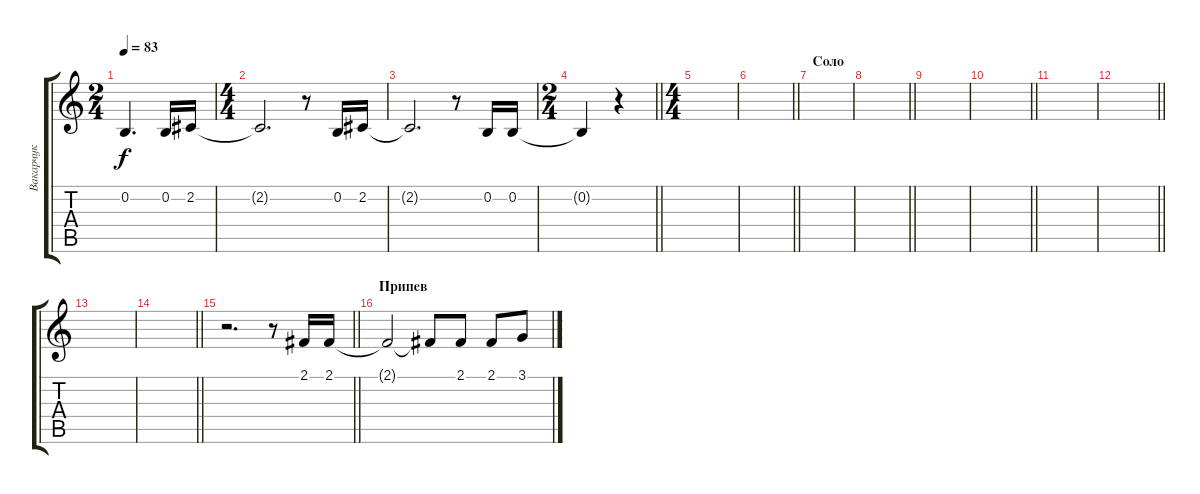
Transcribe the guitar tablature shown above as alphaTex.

\track ("Вакарчук" "Вакарчук") {instrument tenorsax}
\staff {score tabs}
\tuning (E4 B3 G3 D3 A2 E2) {hide}
\ts (2 4)
\tempo 83
\clef g2
\ks c
0.2{t}.4{d dy f} 0.2.16 2.2.16 |
\ts (4 4)
2.2{t}.2{d} r.8 0.2.16 2.2.16 |
2.2{t}.2{d} r.8 0.2.16 0.2.16 |
\ts (2 4)
\barLineRight lightlight
0.2{t}.4 r.4 |
\ts (4 4)
|
\barLineRight lightlight
|
\section ("" "Соло")
|
\barLineRight lightlight
|
|
\barLineRight lightlight
|
|
\barLineRight lightlight
|
|
\barLineRight lightlight
|
\barLineRight lightlight
r.2{d} r.8 2.1.16 2.1.16 |
\section ("" "Припев")
2.1{t}.2 2.1{t}.8 2.1.8 2.1.8 3.1.8
